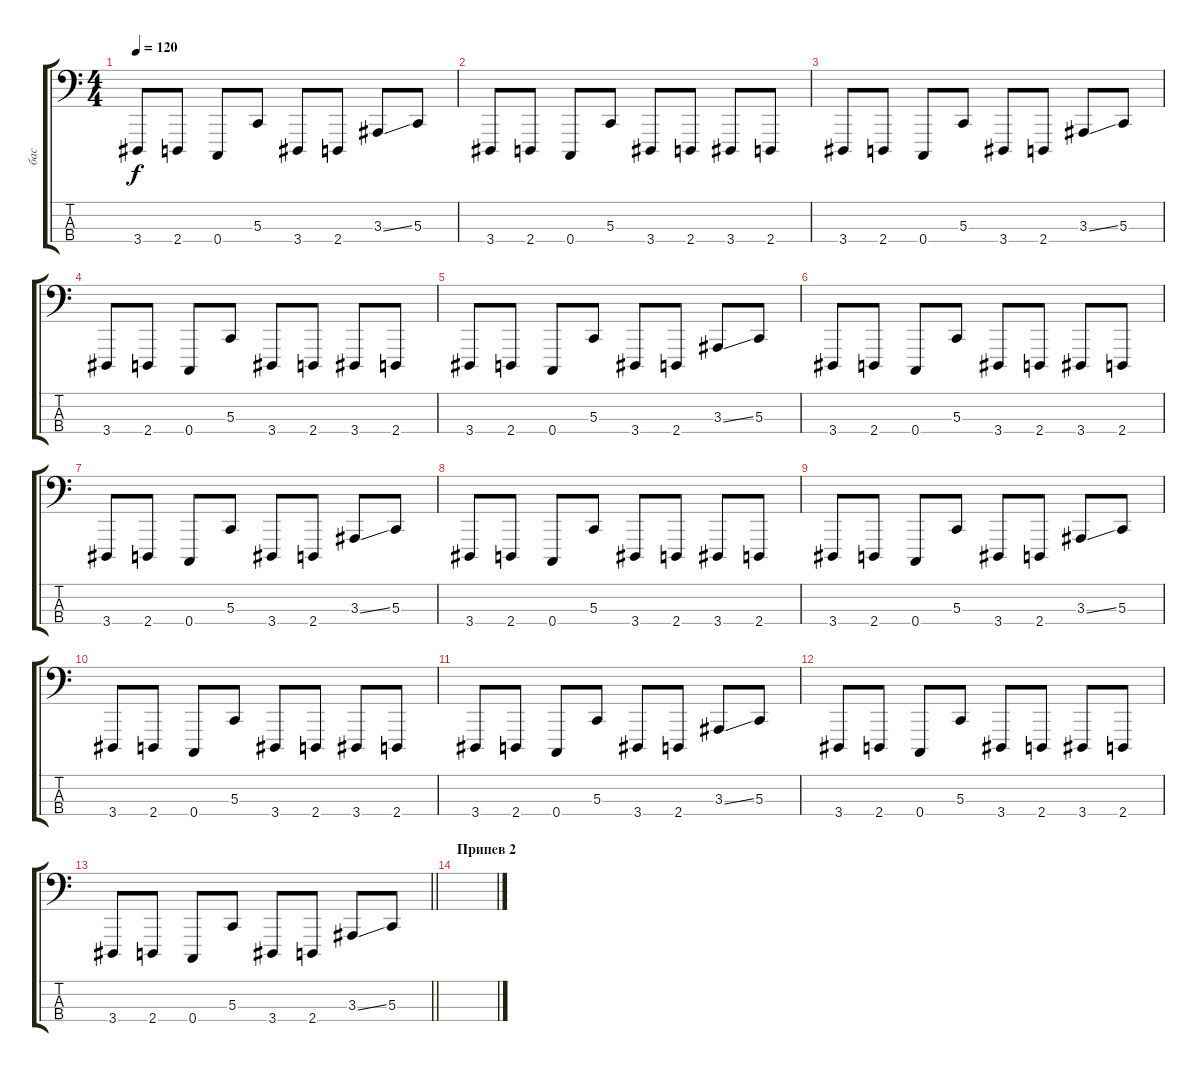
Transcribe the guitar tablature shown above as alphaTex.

\track ("бас" "бас") {instrument stringensemble1}
\staff {score tabs}
\tuning (F2 C2 G1 C1) {hide}
\ts (4 4)
\tempo 120
\clef f4
\ks c
3.4.8{dy f} 2.4.8 0.4.8 5.3.8 3.4.8 2.4.8 3.3{ss}.8 5.3.8 |
3.4.8 2.4.8 0.4.8 5.3.8 3.4.8 2.4.8 3.4.8 2.4.8 |
3.4.8 2.4.8 0.4.8 5.3.8 3.4.8 2.4.8 3.3{ss}.8 5.3.8 |
3.4.8 2.4.8 0.4.8 5.3.8 3.4.8 2.4.8 3.4.8 2.4.8 |
3.4.8 2.4.8 0.4.8 5.3.8 3.4.8 2.4.8 3.3{ss}.8 5.3.8 |
3.4.8 2.4.8 0.4.8 5.3.8 3.4.8 2.4.8 3.4.8 2.4.8 |
3.4.8 2.4.8 0.4.8 5.3.8 3.4.8 2.4.8 3.3{ss}.8 5.3.8 |
3.4.8 2.4.8 0.4.8 5.3.8 3.4.8 2.4.8 3.4.8 2.4.8 |
3.4.8 2.4.8 0.4.8 5.3.8 3.4.8 2.4.8 3.3{ss}.8 5.3.8 |
3.4.8 2.4.8 0.4.8 5.3.8 3.4.8 2.4.8 3.4.8 2.4.8 |
3.4.8 2.4.8 0.4.8 5.3.8 3.4.8 2.4.8 3.3{ss}.8 5.3.8 |
3.4.8 2.4.8 0.4.8 5.3.8 3.4.8 2.4.8 3.4.8 2.4.8 |
\barLineRight lightlight
3.4.8 2.4.8 0.4.8 5.3.8 3.4.8 2.4.8 3.3{ss}.8 5.3.8 |
\section ("" "Припев 2")
